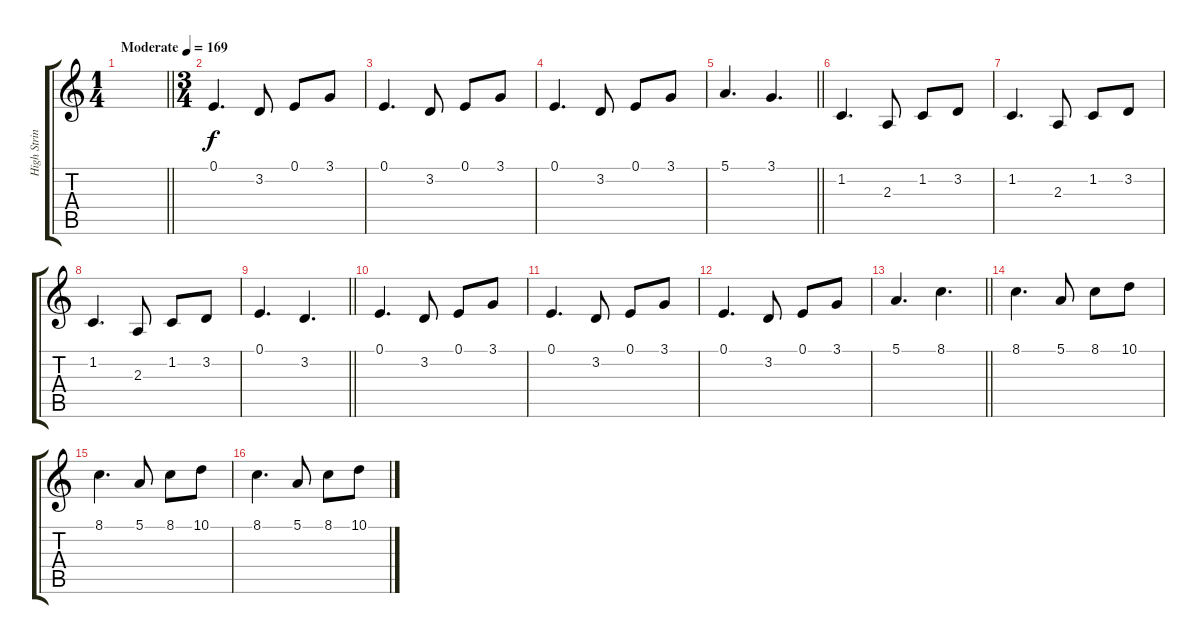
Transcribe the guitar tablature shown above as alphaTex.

\track ("High Strings" "High Strin") {instrument stringensemble1}
\staff {score tabs}
\tuning (E4 B3 G3 D3 A2 E2) {hide}
\ts (1 4)
\tempo (169 "Moderate")
\clef g2
\barLineRight lightlight
\ks c
|
\ts (3 4)
0.1.4{d} 3.2.8 0.1.8 3.1.8 |
0.1.4{d} 3.2.8 0.1.8 3.1.8 |
0.1.4{d} 3.2.8 0.1.8 3.1.8 |
\barLineRight lightlight
5.1.4{d} 3.1.4{d} |
1.2.4{d} 2.3.8 1.2.8 3.2.8 |
1.2.4{d} 2.3.8 1.2.8 3.2.8 |
1.2.4{d} 2.3.8 1.2.8 3.2.8 |
\barLineRight lightlight
0.1.4{d} 3.2.4{d} |
0.1.4{d} 3.2.8 0.1.8 3.1.8 |
0.1.4{d} 3.2.8 0.1.8 3.1.8 |
0.1.4{d} 3.2.8 0.1.8 3.1.8 |
\barLineRight lightlight
5.1.4{d} 8.1.4{d} |
8.1.4{d} 5.1.8 8.1.8 10.1.8 |
8.1.4{d} 5.1.8 8.1.8 10.1.8 |
8.1.4{d} 5.1.8 8.1.8 10.1.8
